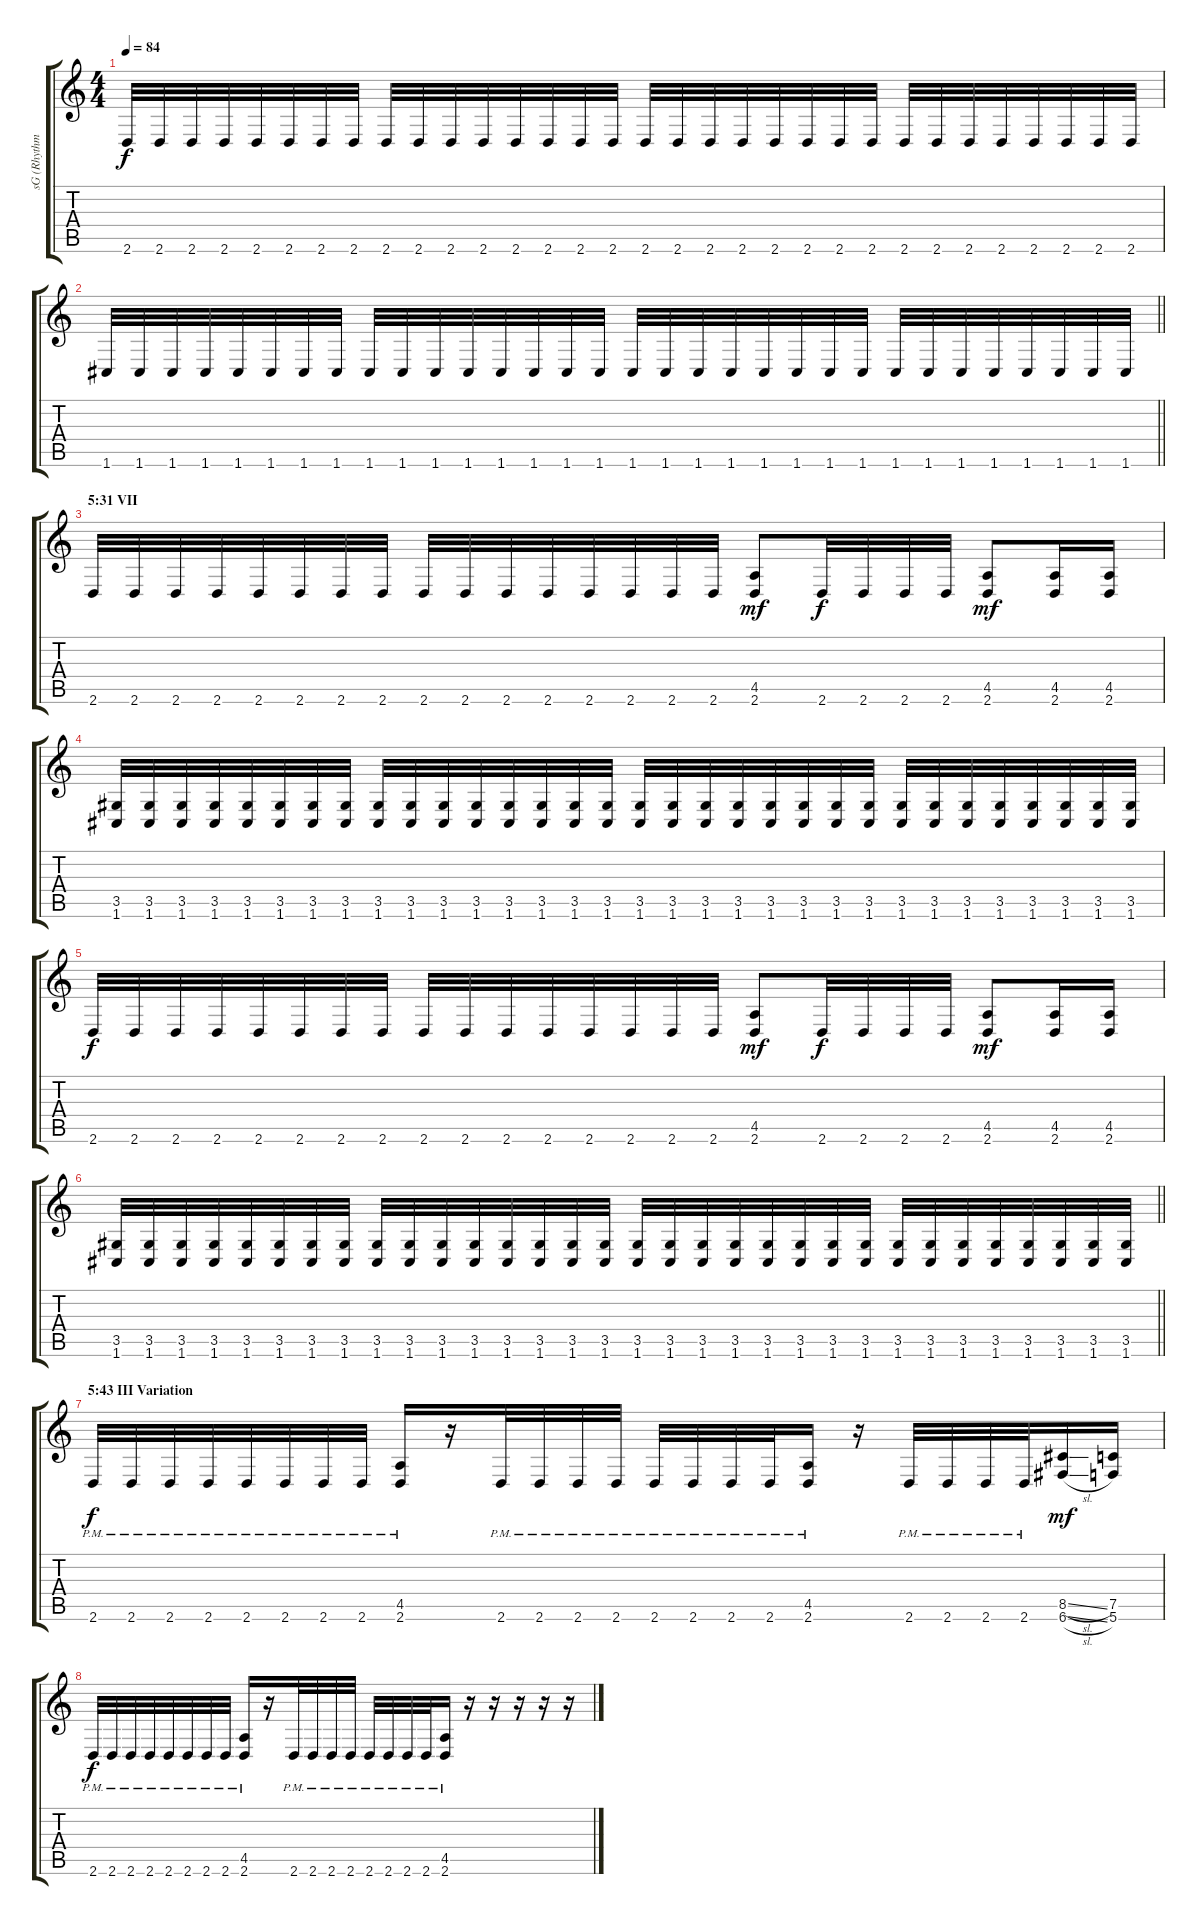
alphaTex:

\track ("sG (Rhythm Guitar)" "sG (Rhythm") {instrument distortionguitar}
\staff {score tabs}
\tuning (C4 G3 Eb3 Bb2 F2 C2) {hide}
\ts (4 4)
\tempo 84
\clef g2
\ks c
2.6.32{dy f} 2.6.32 2.6.32 2.6.32 2.6.32 2.6.32 2.6.32 2.6.32 2.6.32 2.6.32 2.6.32 2.6.32 2.6.32 2.6.32 2.6.32 2.6.32 2.6.32 2.6.32 2.6.32 2.6.32 2.6.32 2.6.32 2.6.32 2.6.32 2.6.32 2.6.32 2.6.32 2.6.32 2.6.32 2.6.32 2.6.32 2.6.32 |
\barLineRight lightlight
1.6.32 1.6.32 1.6.32 1.6.32 1.6.32 1.6.32 1.6.32 1.6.32 1.6.32 1.6.32 1.6.32 1.6.32 1.6.32 1.6.32 1.6.32 1.6.32 1.6.32 1.6.32 1.6.32 1.6.32 1.6.32 1.6.32 1.6.32 1.6.32 1.6.32 1.6.32 1.6.32 1.6.32 1.6.32 1.6.32 1.6.32 1.6.32 |
\section ("" "5:31 VII")
2.6.32 2.6.32 2.6.32 2.6.32 2.6.32 2.6.32 2.6.32 2.6.32 2.6.32 2.6.32 2.6.32 2.6.32 2.6.32 2.6.32 2.6.32 2.6.32 (4.5 2.6).8{dy mf} 2.6.32{dy f} 2.6.32 2.6.32 2.6.32 (4.5 2.6).8{dy mf} (4.5 2.6).16 (4.5 2.6).16 |
(3.5 1.6).32 (3.5 1.6).32 (3.5 1.6).32 (3.5 1.6).32 (3.5 1.6).32 (3.5 1.6).32 (3.5 1.6).32 (3.5 1.6).32 (3.5 1.6).32 (3.5 1.6).32 (3.5 1.6).32 (3.5 1.6).32 (3.5 1.6).32 (3.5 1.6).32 (3.5 1.6).32 (3.5 1.6).32 (3.5 1.6).32 (3.5 1.6).32 (3.5 1.6).32 (3.5 1.6).32 (3.5 1.6).32 (3.5 1.6).32 (3.5 1.6).32 (3.5 1.6).32 (3.5 1.6).32 (3.5 1.6).32 (3.5 1.6).32 (3.5 1.6).32 (3.5 1.6).32 (3.5 1.6).32 (3.5 1.6).32 (3.5 1.6).32 |
2.6.32{dy f} 2.6.32 2.6.32 2.6.32 2.6.32 2.6.32 2.6.32 2.6.32 2.6.32 2.6.32 2.6.32 2.6.32 2.6.32 2.6.32 2.6.32 2.6.32 (4.5 2.6).8{dy mf} 2.6.32{dy f} 2.6.32 2.6.32 2.6.32 (4.5 2.6).8{dy mf} (4.5 2.6).16 (4.5 2.6).16 |
\barLineRight lightlight
(3.5 1.6).32 (3.5 1.6).32 (3.5 1.6).32 (3.5 1.6).32 (3.5 1.6).32 (3.5 1.6).32 (3.5 1.6).32 (3.5 1.6).32 (3.5 1.6).32 (3.5 1.6).32 (3.5 1.6).32 (3.5 1.6).32 (3.5 1.6).32 (3.5 1.6).32 (3.5 1.6).32 (3.5 1.6).32 (3.5 1.6).32 (3.5 1.6).32 (3.5 1.6).32 (3.5 1.6).32 (3.5 1.6).32 (3.5 1.6).32 (3.5 1.6).32 (3.5 1.6).32 (3.5 1.6).32 (3.5 1.6).32 (3.5 1.6).32 (3.5 1.6).32 (3.5 1.6).32 (3.5 1.6).32 (3.5 1.6).32 (3.5 1.6).32 |
\section ("" "5:43 III Variation")
2.6{pm}.32{dy f} 2.6{pm}.32 2.6{pm}.32 2.6{pm}.32 2.6{pm}.32 2.6{pm}.32 2.6{pm}.32 2.6{pm}.32 (4.5{pm} 2.6{pm}).16 r.16 2.6{pm}.32 2.6{pm}.32 2.6{pm}.32 2.6{pm}.32 2.6{pm}.32 2.6{pm}.32 2.6{pm}.32 2.6{pm}.32 (4.5{pm} 2.6{pm}).16 r.16 2.6{pm}.32 2.6{pm}.32 2.6{pm}.32 2.6{pm}.32 (8.5{sl} 6.6{sl}).16{dy mf} (7.5 5.6).16 |
2.6{pm}.32{dy f} 2.6{pm}.32 2.6{pm}.32 2.6{pm}.32 2.6{pm}.32 2.6{pm}.32 2.6{pm}.32 2.6{pm}.32 (4.5{pm} 2.6{pm}).16 r.16 2.6{pm}.32 2.6{pm}.32 2.6{pm}.32 2.6{pm}.32 2.6{pm}.32 2.6{pm}.32 2.6{pm}.32 2.6{pm}.32 (4.5{pm} 2.6{pm}).16 r.16 r.16 r.16 r.16 r.16
